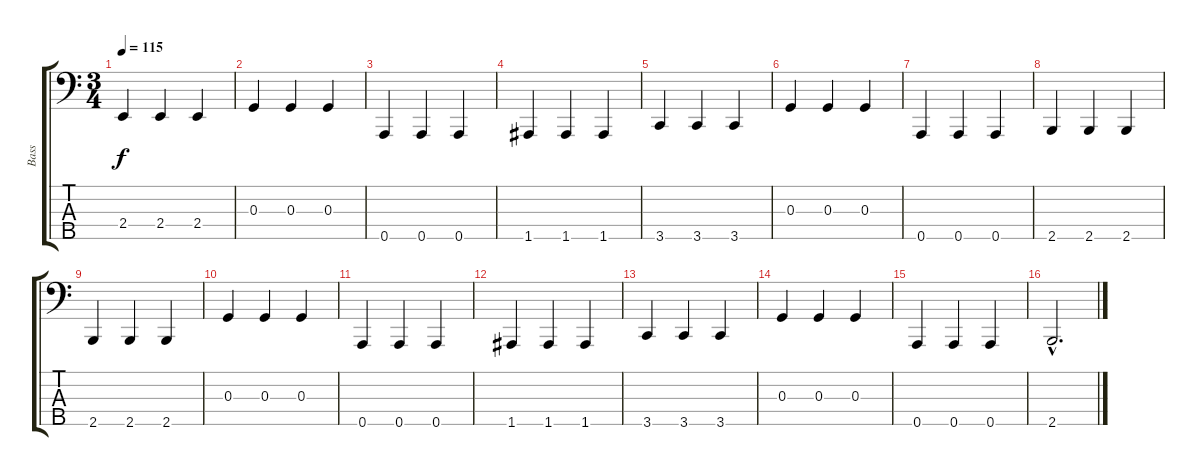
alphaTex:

\track ("Bass" "Bass") {instrument electricbassfinger}
\staff {score tabs}
\tuning (F2 C2 G1 D1 A0) {hide}
\ts (3 4)
\tempo 115
\clef f4
\ks c
2.4.4{dy f} 2.4.4 2.4.4 |
\section ("" "")
0.3.4 0.3.4 0.3.4 |
0.5.4 0.5.4 0.5.4 |
1.5.4 1.5.4 1.5.4 |
3.5.4 3.5.4 3.5.4 |
0.3.4 0.3.4 0.3.4 |
0.5.4 0.5.4 0.5.4 |
2.5.4 2.5.4 2.5.4 |
2.5.4 2.5.4 2.5.4 |
0.3.4 0.3.4 0.3.4 |
0.5.4 0.5.4 0.5.4 |
1.5.4 1.5.4 1.5.4 |
3.5.4 3.5.4 3.5.4 |
0.3.4 0.3.4 0.3.4 |
0.5.4 0.5.4 0.5.4 |
2.5{hac}.2{d}
